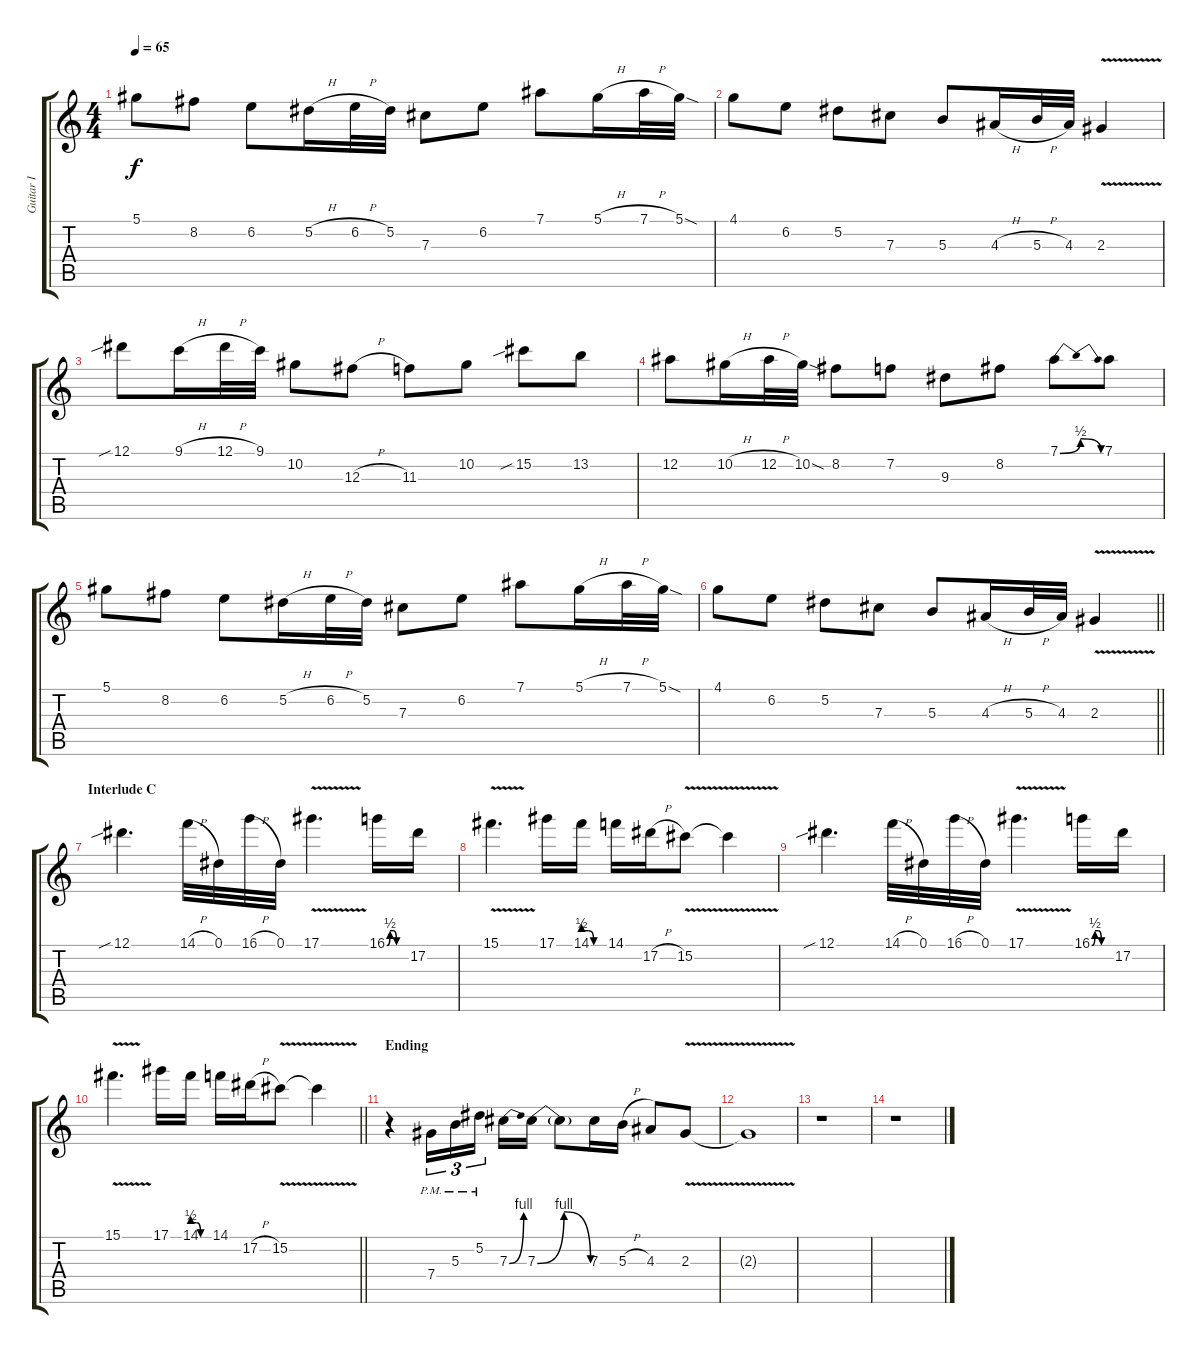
\track ("Guitar I" "Guitar I") {instrument distortionguitar}
\staff {score tabs}
\tuning (Eb4 Bb3 Gb3 Db3 Ab2 Eb2) {hide}
\ts (4 4)
\tempo 65
\clef g2
\ks c
5.1.8{dy f} 8.2.8 6.2.8 5.2{h}.16 6.2{h}.32 5.2.32 7.3.8 6.2.8 7.1.8 5.1{h}.16 7.1{h}.32 5.1{sod}.32 |
4.1.8 6.2.8 5.2.8 7.3.8 5.3.8 4.3{h}.16 5.3{h}.32 4.3.32 2.3{v}.4 |
12.1{sib}.8 9.1{h}.16 12.1{h}.32 9.1.32 10.2.8 12.3{h}.8 11.3.8 10.2.8 15.2{sib}.8 13.2.8 |
12.2.8 10.2{h}.16 12.2{h}.32 10.2{sod}.32 8.2.8 7.2.8 9.3.8 8.2.8 7.1{be (bendrelease 0 0 10 2 45 2 60 0)}.8 7.1.8 |
5.1.8 8.2.8 6.2.8 5.2{h}.16 6.2{h}.32 5.2.32 7.3.8 6.2.8 7.1.8 5.1{h}.16 7.1{h}.32 5.1{sod}.32 |
\barLineRight lightlight
4.1.8 6.2.8 5.2.8 7.3.8 5.3.8 4.3{h}.16 5.3{h}.32 4.3.32 2.3{v}.4 |
\section ("" "Interlude C")
12.1{sib}.4{d} 14.1{h}.32 0.1.32 16.1{h}.32 0.1.32 17.1{v}.4{d} 16.1{be (custom 0 0 10 2 20 2 30 0 60 0)}.16 17.2.16 |
15.1{v}.4{d} 17.1.16 14.1{be (custom 0 2 15 2 30 0 60 0)}.16 14.1.16 17.2{h}.16 15.2{v}.8 15.2{t}.4 |
12.1{sib}.4{d} 14.1{h}.32 0.1.32 16.1{h}.32 0.1.32 17.1{v}.4{d} 16.1{be (custom 0 0 10 2 20 2 30 0 60 0)}.16 17.2.16 |
\barLineRight lightlight
15.1{v}.4{d} 17.1.16 14.1{be (custom 0 2 15 2 30 0 60 0)}.16 14.1.16 17.2{h}.16 15.2{v}.8 15.2{t}.4 |
\section ("" "Ending")
r.4 7.4{pm}.16{tu (3 2)} 5.3{pm}.16{tu (3 2)} 5.2{pm}.16{tu (3 2) beam splitsecondary} 7.3{be (bend 0 0 60 4)}.16 7.3{be (bendrelease 0 0 10 4 45 4 60 0)}.16 7.3{t}.8 7.3.16 5.3{h}.16 4.3.8 2.3{v}.8 |
2.3{t}.1 |
r.1 |
r.1
